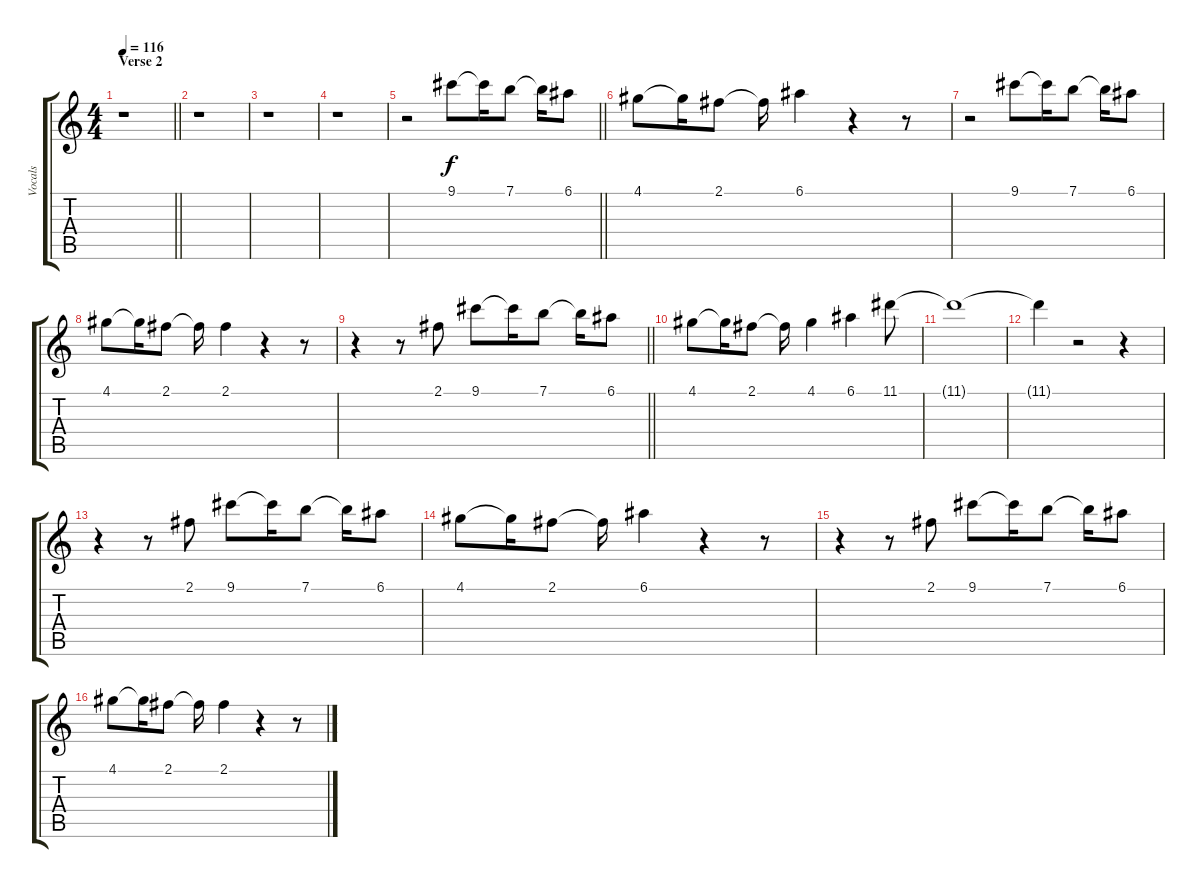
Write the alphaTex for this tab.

\track ("Vocals" "Vocals") {instrument overdrivenguitar}
\staff {score tabs}
\tuning (E4 B3 G3 D3 A2 E2) {hide}
\ts (4 4)
\section ("" "Verse 2")
\tempo 116
\clef g2
\barLineRight lightlight
\ks c
r.1{dy f} |
\section ("" "")
r.1 |
r.1 |
r.1 |
\barLineRight lightlight
r.2 9.1.8 9.1{t}.16 7.1.8 7.1{t}.16 6.1.8 |
4.1.8 4.1{t}.16 2.1.8 2.1{t}.16 6.1.4 r.4 r.8 |
r.2 9.1.8 9.1{t}.16 7.1.8 7.1{t}.16 6.1.8 |
4.1.8 4.1{t}.16 2.1.8 2.1{t}.16 2.1.4 r.4 r.8 |
\barLineRight lightlight
r.4 r.8 2.1.8 9.1.8 9.1{t}.16 7.1.8 7.1{t}.16 6.1.8 |
4.1.8 4.1{t}.16 2.1.8 2.1{t}.16 4.1.4 6.1.4 11.1.8 |
11.1{t}.1 |
11.1{t}.4 r.2 r.4 |
r.4 r.8 2.1.8 9.1.8 9.1{t}.16 7.1.8 7.1{t}.16 6.1.8 |
4.1.8 4.1{t}.16 2.1.8 2.1{t}.16 6.1.4 r.4 r.8 |
r.4 r.8 2.1.8 9.1.8 9.1{t}.16 7.1.8 7.1{t}.16 6.1.8 |
4.1.8 4.1{t}.16 2.1.8 2.1{t}.16 2.1.4 r.4 r.8
